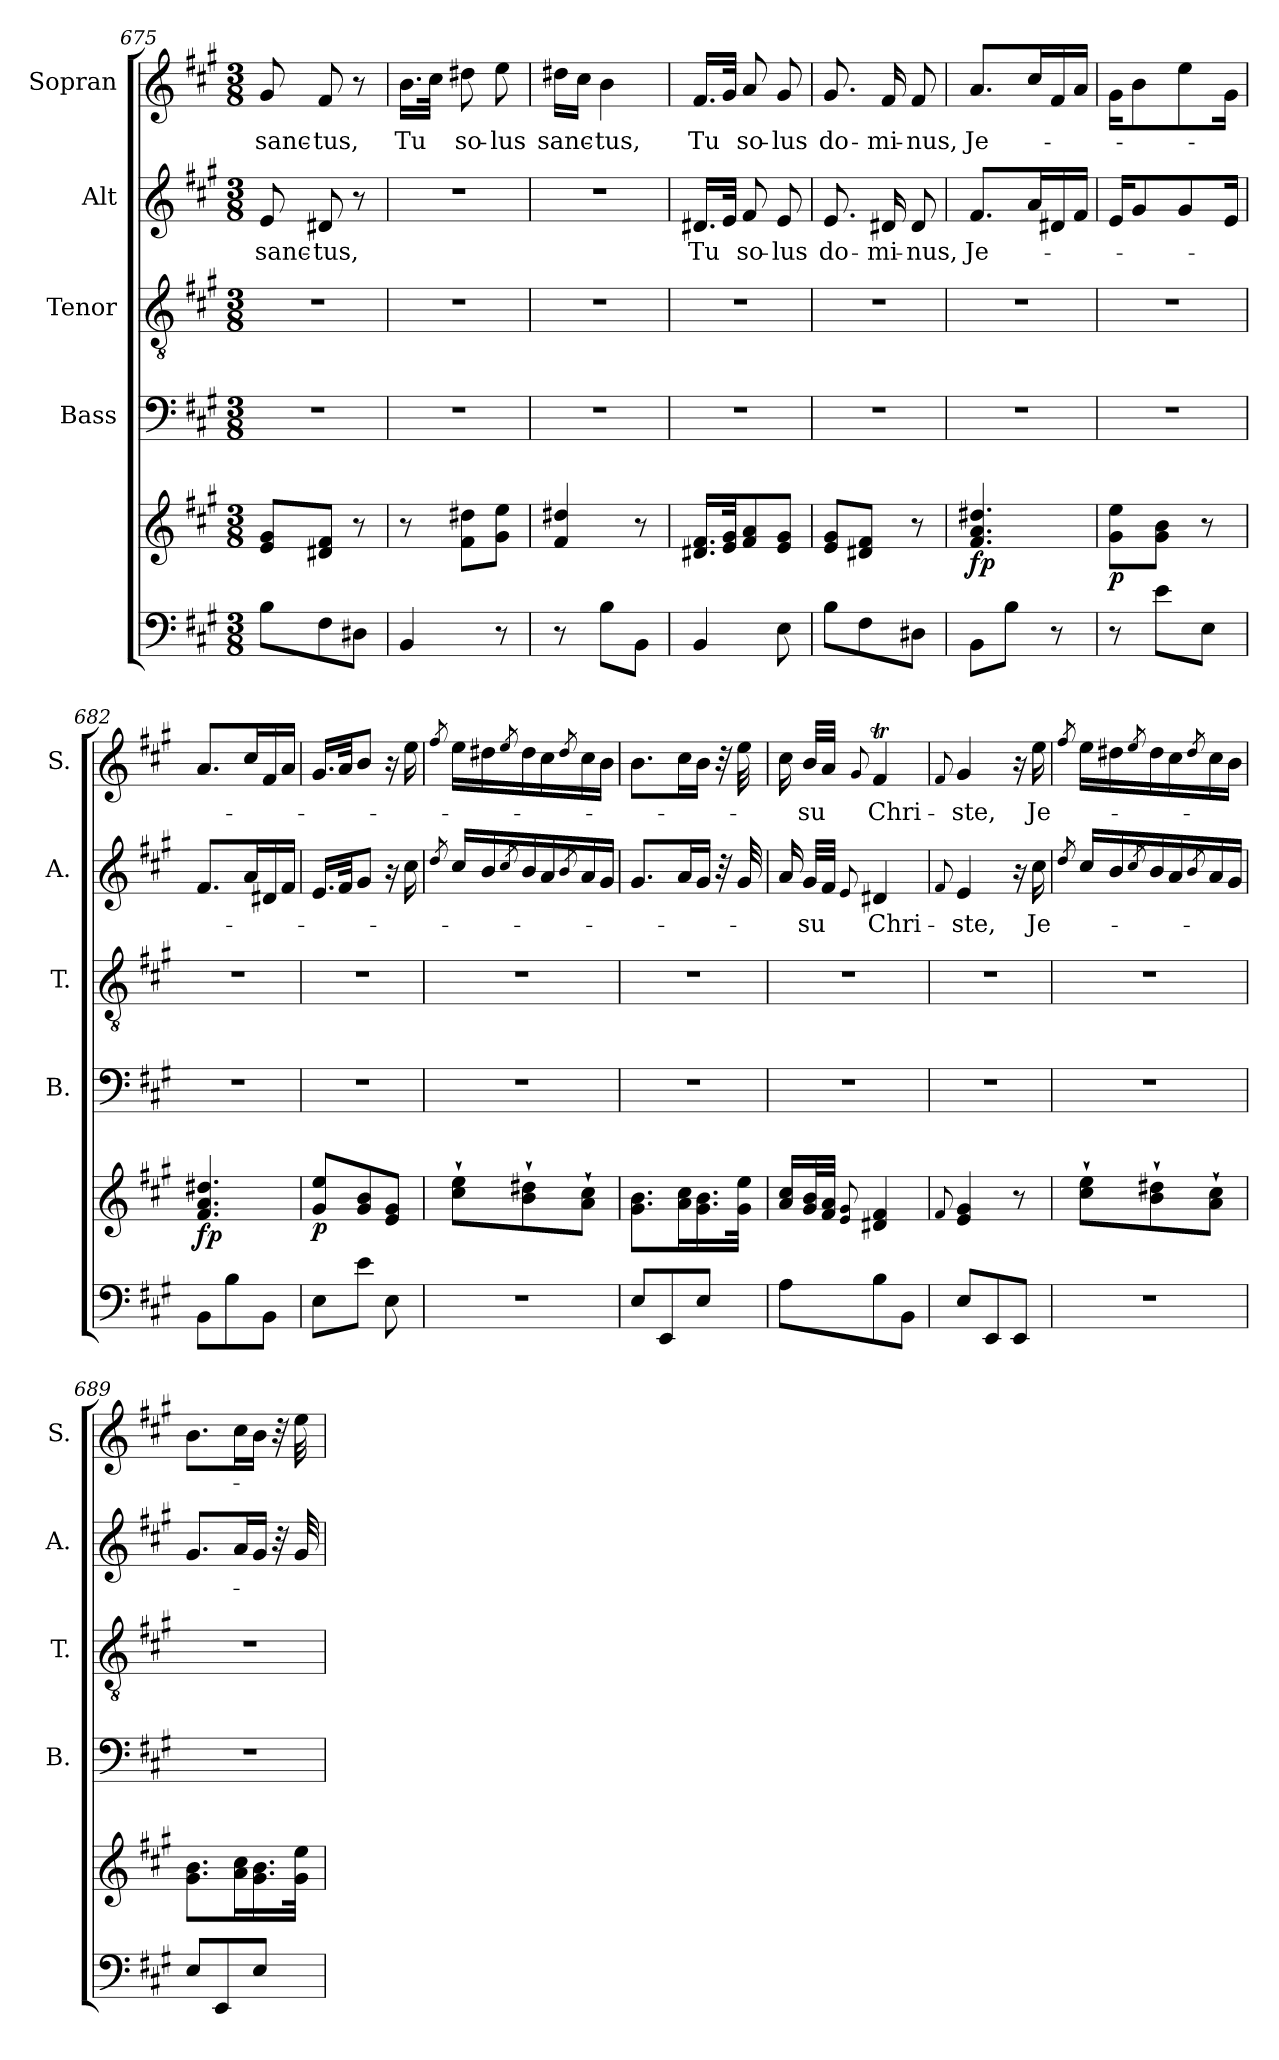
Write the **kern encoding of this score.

**kern	**kern	**dynam	**kern	**kern	**kern	**text	**kern	**text
*part5	*part5	*part5	*part4	*part3	*part2	*part2	*part1	*part1
*staff6	*staff5	*staff5/6	*staff4	*staff3	*staff2	*staff2	*staff1	*staff1
*	*	*	*I"Bass	*I"Tenor	*I"Alt	*	*I"Sopran	*
*	*	*	*I'B.	*I'T.	*I'A.	*	*I'S.	*
*clefF4	*clefG2	*	*clefF4	*clefGv2	*clefG2	*	*clefG2	*
*k[f#c#g#]	*k[f#c#g#]	*	*k[f#c#g#]	*k[f#c#g#]	*k[f#c#g#]	*	*k[f#c#g#]	*
*A:	*A:	*	*A:	*A:	*A:	*	*A:	*
*M3/8	*M3/8	*	*M3/8	*M3/8	*M3/8	*	*M3/8	*
=675	=675	=675	=675	=675	=675	=675	=675	=675
!	!	!	!	!	!	!LO:LY:b	!	!LO:LY:b
8B\L	8e/ 8g#/L	.	4.r	4.r	8e/	sanc-	8g#/	sanc-
!	!	!	!	!	!	!LO:LY:b	!	!LO:LY:b
8F#\	8d#X/ 8f#/J	.	.	.	8d#X/	-tus,	8f#/	-tus,
8D#X\J	8r	.	.	.	8r	.	8r	.
=676	=676	=676	=676	=676	=676	=676	=676	=676
!	!	!	!	!	!	!	!	!LO:LY:b
4BB/	8r	.	4.r	4.r	4.r	.	16.b\LL	Tu
.	.	.	.	.	.	.	32cc#\JJk	.
!	!	!	!	!	!	!	!	!LO:LY:b
.	8f#\ 8dd#X\L	.	.	.	.	.	8dd#X\	so-
!	!	!	!	!	!	!	!	!LO:LY:b
8r	8g#\ 8ee\J	.	.	.	.	.	8ee\	-lus
=677	=677	=677	=677	=677	=677	=677	=677	=677
!	!	!	!	!	!	!	!	!LO:LY:b
8r	4f#/ 4dd#X/	.	4.r	4.r	4.r	.	16dd#X\LL	sanc-
.	.	.	.	.	.	.	16cc#\JJ	.
!	!	!	!	!	!	!	!	!LO:LY:b
8B\L	.	.	.	.	.	.	4b\	-tus,
8BB\J	8r	.	.	.	.	.	.	.
=678	=678	=678	=678	=678	=678	=678	=678	=678
!	!	!	!	!	!	!LO:LY:b	!	!LO:LY:b
4BB/	16.d#X/ 16.f#/LL	.	4.r	4.r	16.d#X/LL	Tu	16.f#/LL	Tu
.	32e/ 32g#/Jk	.	.	.	32e/JJk	.	32g#/JJk	.
!	!	!	!	!	!	!LO:LY:b	!	!LO:LY:b
.	8f#/ 8a/	.	.	.	8f#/	so-	8a/	so-
!	!	!	!	!	!	!LO:LY:b	!	!LO:LY:b
8E\	8e/ 8g#/J	.	.	.	8e/	-lus	8g#/	-lus
=679	=679	=679	=679	=679	=679	=679	=679	=679
!	!	!	!	!	!	!LO:LY:b	!	!LO:LY:b
8B\L	8e/ 8g#/L	.	4.r	4.r	8.e/	do-	8.g#/	do-
8F#\	8d#X/ 8f#/J	.	.	.	.	.	.	.
!	!	!	!	!	!	!LO:LY:b	!	!LO:LY:b
.	.	.	.	.	16d#X/	-mi-	16f#/	-mi-
!	!	!	!	!	!	!LO:LY:b	!	!LO:LY:b
8D#X\J	8r	.	.	.	8d#/	-nus,	8f#/	-nus,
=680	=680	=680	=680	=680	=680	=680	=680	=680
!	!	!LO:DY:b	!	!	!	!LO:LY:b	!	!LO:LY:b
8BB\L	4.f#/ 4.a/ 4.dd#X/	fp	4.r	4.r	8.f#/L	Je-	8.a/L	Je-
8B\J	.	.	.	.	.	.	.	.
.	.	.	.	.	16a/L	.	16cc#/L	.
8r	.	.	.	.	16d#X/	.	16f#/	.
.	.	.	.	.	16f#/JJ	.	16a/JJ	.
!!LO:PB:g=z
=681	=681	=681	=681	=681	=681	=681	=681	=681
!	!	!LO:DY:b	!	!	!	!	!	!
8r	8g#\ 8ee\L	p	4.r	4.r	16e/KL	.	16g#\KL	.
.	.	.	.	.	8g#/	.	8b\	.
8e\L	8g#\ 8b\J	.	.	.	.	.	.	.
.	.	.	.	.	8g#/	.	8ee\	.
8E\J	8r	.	.	.	.	.	.	.
.	.	.	.	.	16e/Jk	.	16g#\Jk	.
=682	=682	=682	=682	=682	=682	=682	=682	=682
!	!	!LO:DY:b	!	!	!	!	!	!
8BB\L	4.f#/ 4.a/ 4.dd#X/	fp	4.r	4.r	8.f#/L	.	8.a/L	.
8B\	.	.	.	.	.	.	.	.
.	.	.	.	.	16a/L	.	16cc#/L	.
8BB\J	.	.	.	.	16d#X/	.	16f#/	.
.	.	.	.	.	16f#/JJ	.	16a/JJ	.
=683	=683	=683	=683	=683	=683	=683	=683	=683
!	!	!LO:DY:b	!	!	!	!	!	!
8E\L	8g#/ 8ee/L	p	4.r	4.r	16.e/LL	.	16.g#/LL	.
.	.	.	.	.	32f#/Jk	.	32a/Jk	.
8e\J	8g#/ 8b/	.	.	.	8g#/J	.	8b/J	.
8E\	8e/ 8g#/J	.	.	.	16r	.	16r	.
.	.	.	.	.	16cc#\	.	16ee\	.
=684	=684	=684	=684	=684	=684	=684	=684	=684
.	.	.	.	.	8qdd/	.	8qff#/	.
4.r	8cc#\`> 8ee\`>L	.	4.r	4.r	16cc#/LL	.	16ee\LL	.
.	.	.	.	.	16b/	.	16dd#X\	.
.	.	.	.	.	8qcc#/	.	8qee/	.
.	8b\`> 8dd#X\`>	.	.	.	16b/	.	16dd#\	.
.	.	.	.	.	16a/	.	16cc#\	.
.	.	.	.	.	8qb/	.	8qdd#/	.
.	8a\`> 8cc#\`>J	.	.	.	16a/	.	16cc#\	.
.	.	.	.	.	16g#/JJ	.	16b\JJ	.
=685	=685	=685	=685	=685	=685	=685	=685	=685
8E/L	8.g#\ 8.b\L	.	4.r	4.r	8.g#/L	.	8.b\L	.
8EE/	.	.	.	.	.	.	.	.
.	16a\ 16cc#\L	.	.	.	16a/L	.	16cc#\L	.
8E/J	16.g#\ 16.b\	.	.	.	16g#/JJ	.	16b\JJ	.
.	.	.	.	.	32r	.	32r	.
.	32g#\ 32ee\JJk	.	.	.	32g#/	.	32ee\	.
=686	=686	=686	=686	=686	=686	=686	=686	=686
8A\L	16a/ 16cc#/LL	.	4.r	4.r	16a/	.	16cc#\	.
!	!	!	!	!	!	!LO:LY:b	!	!LO:LY:b
.	32g#/ 32b/L	.	.	.	32g#/LLL	-su	32b/LLL	-su
.	32f#/ 32a/JJJ	.	.	.	32f#/JJJ	.	32a/JJJ	.
.	8qqe/ 8qqg#/	.	.	.	8qqe/	.	8qqg#/	.
!	!	!	!	!	!	!LO:LY:b	!	!LO:LY:b
8B\	4d#X/ 4f#/	.	.	.	4d#X/	Chri-	4f#T/	Chri-
8BB\J	.	.	.	.	.	.	.	.
!!LO:LB:g=z
=687	=687	=687	=687	=687	=687	=687	=687	=687
.	8qqf#/	.	.	.	8qqf#/	.	8qqf#/	.
!	!	!	!	!	!	!LO:LY:b	!	!LO:LY:b
8E/L	4e/ 4g#/	.	4.r	4.r	4e/	-ste,	4g#/	-ste,
8EE/	.	.	.	.	.	.	.	.
8EE/J	8r	.	.	.	16r	.	16r	.
!	!	!	!	!	!	!LO:LY:b	!	!LO:LY:b
.	.	.	.	.	16cc#\	Je-	16ee\	Je-
=688	=688	=688	=688	=688	=688	=688	=688	=688
.	.	.	.	.	8qdd/	.	8qff#/	.
4.r	8cc#\`> 8ee\`>L	.	4.r	4.r	16cc#/LL	.	16ee\LL	.
.	.	.	.	.	16b/	.	16dd#X\	.
.	.	.	.	.	8qcc#/	.	8qee/	.
.	8b\`> 8dd#X\`>	.	.	.	16b/	.	16dd#\	.
.	.	.	.	.	16a/	.	16cc#\	.
.	.	.	.	.	8qb/	.	8qdd#/	.
.	8a\`> 8cc#\`>J	.	.	.	16a/	.	16cc#\	.
.	.	.	.	.	16g#/JJ	.	16b\JJ	.
=689	=689	=689	=689	=689	=689	=689	=689	=689
8E/L	8.g#\ 8.b\L	.	4.r	4.r	8.g#/L	.	8.b\L	.
8EE/	.	.	.	.	.	.	.	.
.	16a\ 16cc#\L	.	.	.	16a/L	.	16cc#\L	.
8E/J	16.g#\ 16.b\	.	.	.	16g#/JJ	.	16b\JJ	.
.	.	.	.	.	32r	.	32r	.
.	32g#\ 32ee\JJk	.	.	.	32g#/	.	32ee\	.
=	=	=	=	=	=	=	=	=
*-	*-	*-	*-	*-	*-	*-	*-	*-
